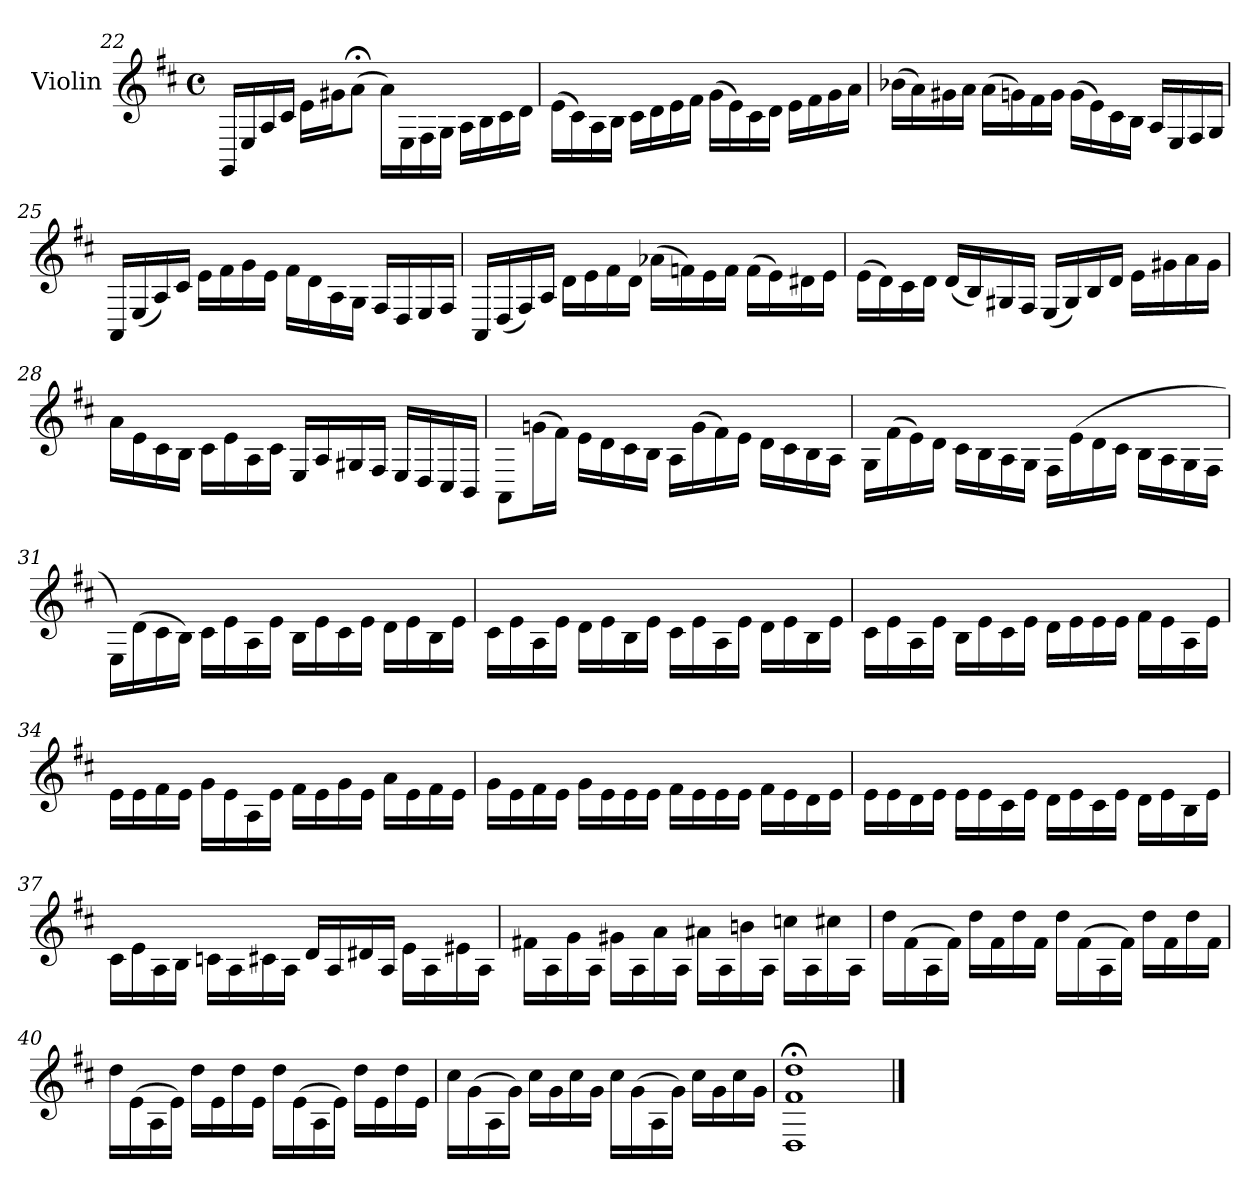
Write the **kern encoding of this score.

**kern
*part1
*staff1
*I"Violin
*clefG2
*k[f#c#]
*M4/4
*met(c)
=22
16GG/LL
16E/
16A/
16c#/JJ
16e\LL
16g#X\J
(8a;<\J
16a\LL)
16E\
16F#\
16G\JJ
16A\LL
16B\
16c#\
16d\JJ
!!LO:LB:g=z
=23
(16e\LL
16c#\)
16A\
16B\JJ
16c#\LL
16d\
16e\
16f#\JJ
(16g\LL
16e\)
16c#\
16d\JJ
16e\LL
16f#\
16g\
16a\JJ
=24
(16b-X\LL
16a\)
16g#X\
16a\JJ
(16a\LL
16gn\)
16f#\
16g\JJ
(16g\LL
16e\)
16c#\
16B\JJ
16A/LL
16E/
16F#/
16G/JJ
!!LO:LB:g=z
=25
16AA/LL
(16E/
16A/)
16c#/JJ
16e\LL
16f#\
16g\
16e\JJ
16f#\LL
16d\
16A\
16G\JJ
16F#/LL
16D/
16E/
16F#/JJ
=26
16AA/LL
(16D/
16F#/)
16A/JJ
16d\LL
16e\
16f#\
16d\JJ
(16a-X\LL
16fn\)
16e\
16f\JJ
(16f\LL
16e\)
16d#X\
16e\JJ
!!LO:LB:g=z
=27
(16e\LL
16d\)
16c#\
16d\JJ
(16d/LL
16B/)
16G#X/
16F#/JJ
(16E/LL
16G#/)
16B/
16d/JJ
16e\LL
16g#X\
16a\
16g#\JJ
=28
16a\LL
16e\
16c#\
16B\JJ
16c#\LL
16e\
16A\
16c#\JJ
16E/LL
16A/
16G#X/
16F#/JJ
16E/LL
16D/
16C#/
16BB/JJ
!!LO:LB:g=z
=29
8AA\L
(16gn\L
16f#\JJ)
16e\LL
16d\
16c#\
16B\JJ
16A\LL
(16g\
16f#\)
16e\JJ
16d\LL
16c#\
16B\
16A\JJ
=30
16G\LL
(16f#\
16e\)
16d\JJ
16c#\LL
16B\
16A\
16G\JJ
16F#\LL
(16e\
16d\
16c#\JJ
16B\LL
16A\
16G\
16F#\JJ
!!LO:LB:g=z
=31
16E\LL)
(16d\
16c#\
16B\JJ)
16c#\LL
16e\
16A\
16e\JJ
16B\LL
16e\
16c#\
16e\JJ
16d\LL
16e\
16B\
16e\JJ
=32
16c#\LL
16e\
16A\
16e\JJ
16d\LL
16e\
16B\
16e\JJ
16c#\LL
16e\
16A\
16e\JJ
16d\LL
16e\
16B\
16e\JJ
!!LO:LB:g=z
=33
16c#\LL
16e\
16A\
16e\JJ
16B\LL
16e\
16c#\
16e\JJ
16d\LL
16e\
16e\
16e\JJ
16f#\LL
16e\
16A\
16e\JJ
=34
16e\LL
16e\
16f#\
16e\JJ
16g\LL
16e\
16A\
16e\JJ
16f#\LL
16e\
16g\
16e\JJ
16a\LL
16e\
16f#\
16e\JJ
!!LO:LB:g=z
=35
16g\LL
16e\
16f#\
16e\JJ
16g\LL
16e\
16e\
16e\JJ
16f#\LL
16e\
16e\
16e\JJ
16f#\LL
16e\
16d\
16e\JJ
=36
16e\LL
16e\
16d\
16e\JJ
16e\LL
16e\
16c#\
16e\JJ
16d\LL
16e\
16c#\
16e\JJ
16d\LL
16e\
16B\
16e\JJ
!!LO:LB:g=z
=37
16c#\LL
16e\
16A\
16B\JJ
16cn\LL
16A\
16c#X\
16A\JJ
16d/LL
16A/
16d#X/
16A/JJ
16e\LL
16A\
16e#X\
16A\JJ
=38
16f#X\LL
16A\
16g\
16A\JJ
16g#X\LL
16A\
16a\
16A\JJ
16a#X\LL
16A\
16bn\
16A\JJ
16ccn\LL
16A\
16cc#X\
16A\JJ
!!LO:LB:g=z
=39
16dd\LL
(16f#\
16A\
16f#\JJ)
16dd\LL
16f#\
16dd\
16f#\JJ
16dd\LL
(16f#\
16A\
16f#\JJ)
16dd\LL
16f#\
16dd\
16f#\JJ
=40
16dd\LL
(16e\
16A\
16e\JJ)
16dd\LL
16e\
16dd\
16e\JJ
16dd\LL
(16e\
16A\
16e\JJ)
16dd\LL
16e\
16dd\
16e\JJ
!!LO:LB:g=z
=41
16cc#\LL
(16g\
16A\
16g\JJ)
16cc#\LL
16g\
16cc#\
16g\JJ
16cc#\LL
(16g\
16A\
16g\JJ)
16cc#\LL
16g\
16cc#\
16g\JJ
=42
1D;< 1f#;< 1dd;<
==
*-
